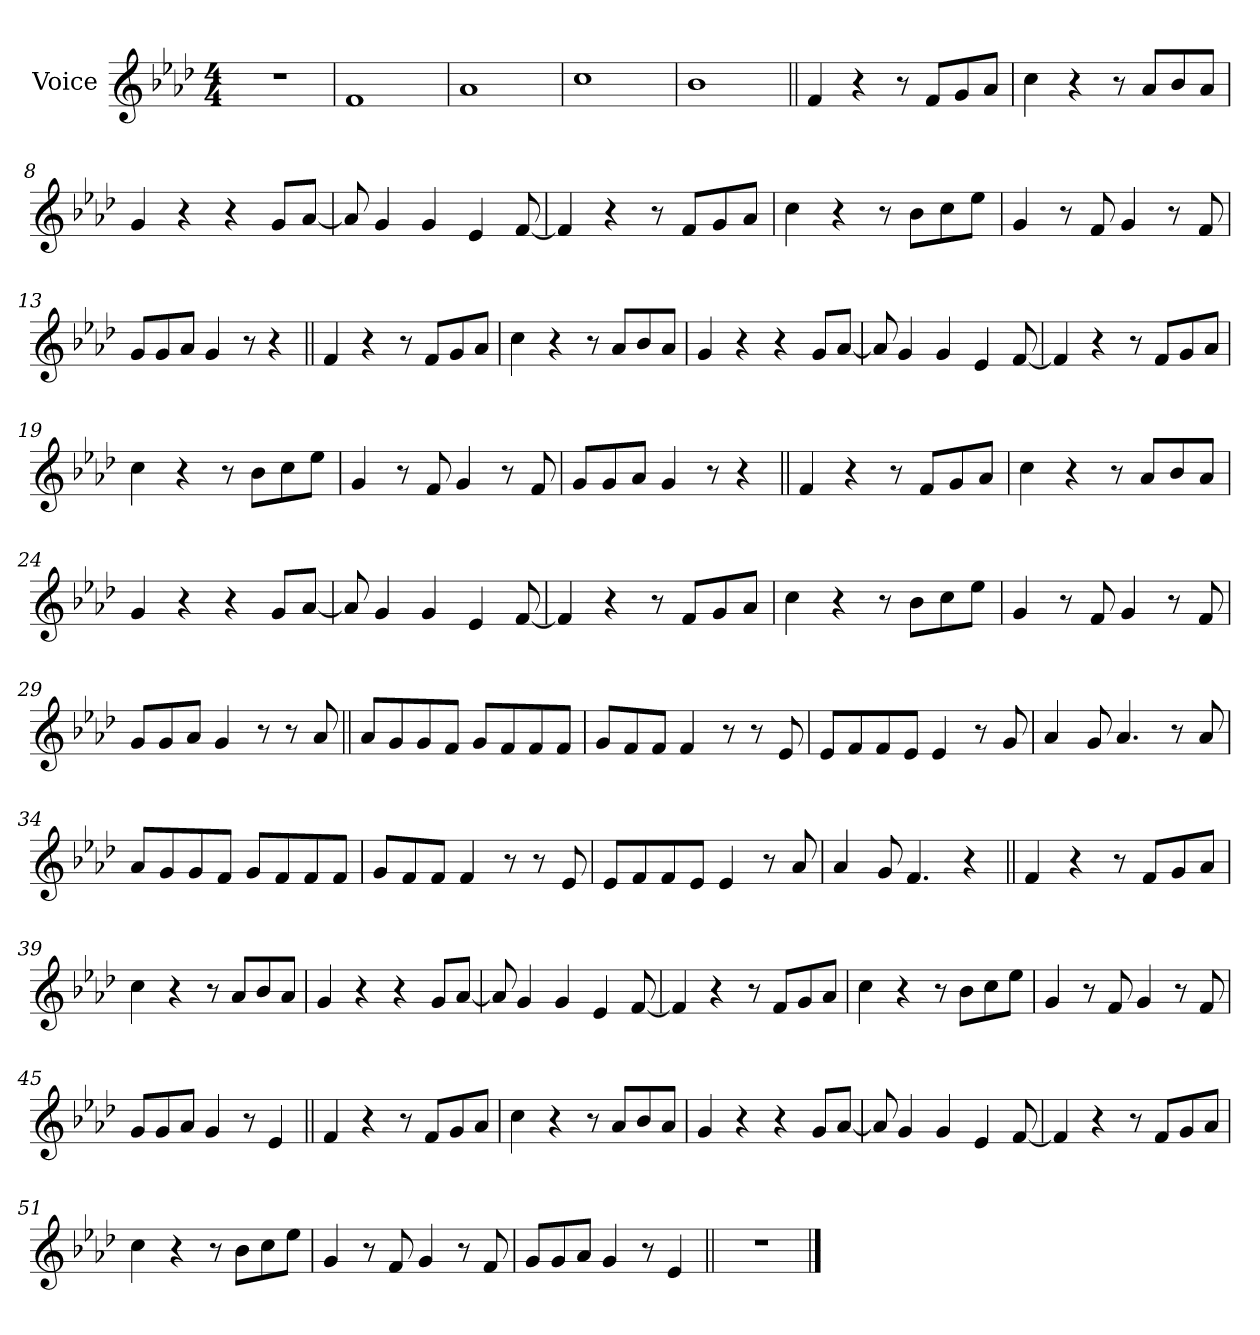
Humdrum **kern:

**kern
*part1
*staff1
*I"Voice
*I'Vc.
*clefG2
*k[b-e-a-d-]
*M4/4
*MM140
=1
1r
=2
1f!
=3
1a-!
=4
1cc!
=5
1b-!
=6||
4f
4r
8r
8fL
8g
8a-J
=7
4cc
4r
8r
8a-L
8b-
8a-J
=8
4g
4r
4r
8gL
[8a-J
=9
8a-]
4g
4g
4e-
[8f
=10
4f]
4r
8r
8fL
8g
8a-J
=11
4cc
4r
8r
8b-L
8cc
8ee-J
=12
4g
8r
8f
4g
8r
8f
=13
8gL
8g
8a-J
4g
8r
4r
=14||
4f
4r
8r
8fL
8g
8a-J
=15
4cc
4r
8r
8a-L
8b-
8a-J
=16
4g
4r
4r
8gL
[8a-J
=17
8a-]
4g
4g
4e-
[8f
=18
4f]
4r
8r
8fL
8g
8a-J
=19
4cc
4r
8r
8b-L
8cc
8ee-J
=20
4g
8r
8f
4g
8r
8f
=21
8gL
8g
8a-J
4g
8r
4r
=22||
4f
4r
8r
8fL
8g
8a-J
=23
4cc
4r
8r
8a-L
8b-
8a-J
=24
4g
4r
4r
8gL
[8a-J
=25
8a-]
4g
4g
4e-
[8f
=26
4f]
4r
8r
8fL
8g
8a-J
=27
4cc
4r
8r
8b-L
8cc
8ee-J
=28
4g
8r
8f
4g
8r
8f
=29
8gL
8g
8a-J
4g
8r
8r
8a-
=30||
8a-L
8g
8g
8fJ
8gL
8f
8f
8fJ
=31
8gL
8f
8fJ
4f
8r
8r
8e-
=32
8e-L
8f
8f
8e-J
4e-
8r
8g
=33
4a-
8g
4.a-
8r
8a-
=34
8a-L
8g
8g
8fJ
8gL
8f
8f
8fJ
=35
8gL
8f
8fJ
4f
8r
8r
8e-
=36
8e-L
8f
8f
8e-J
4e-
8r
8a-
=37
4a-
8g
4.f
4r
=38||
4f
4r
8r
8fL
8g
8a-J
=39
4cc
4r
8r
8a-L
8b-
8a-J
=40
4g
4r
4r
8gL
[8a-J
=41
8a-]
4g
4g
4e-
[8f
=42
4f]
4r
8r
8fL
8g
8a-J
=43
4cc
4r
8r
8b-L
8cc
8ee-J
=44
4g
8r
8f
4g
8r
8f
=45
8gL
8g
8a-J
4g
8r
4e-
=46||
4f
4r
8r
8fL
8g
8a-J
=47
4cc
4r
8r
8a-L
8b-
8a-J
=48
4g
4r
4r
8gL
[8a-J
=49
8a-]
4g
4g
4e-
[8f
=50
4f]
4r
8r
8fL
8g
8a-J
=51
4cc
4r
8r
8b-L
8cc
8ee-J
=52
4g
8r
8f
4g
8r
8f
=53
8gL
8g
8a-J
4g
8r
4e-
=54||
1r
==
*-
